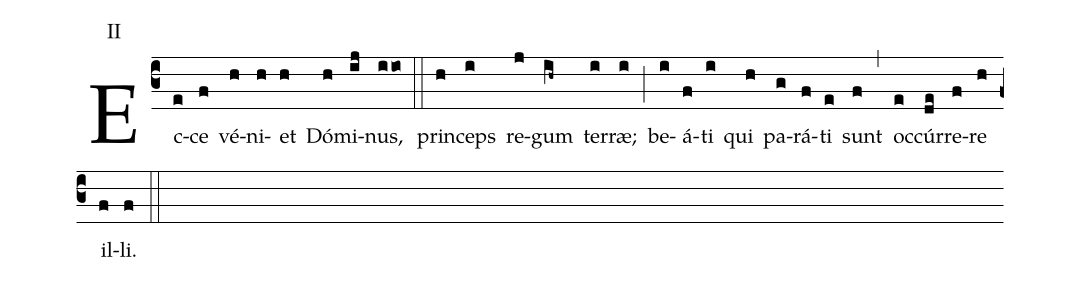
annotation: II;
%%
(c3)Ec(e)ce(f) vé(h)ni(h)et(h) Dó(h)mi(ij)nus,(iio) (::) prin(h)ceps(i) re(j)gum(ih~) ter(i)ræ;(i) (;) be(i)á(f)ti(i) qui(h) pa(g)rá(f)ti(e) sunt(f) (,) oc(e)cúr(de)re(f)re(h) il(f)li.(f) (::)
